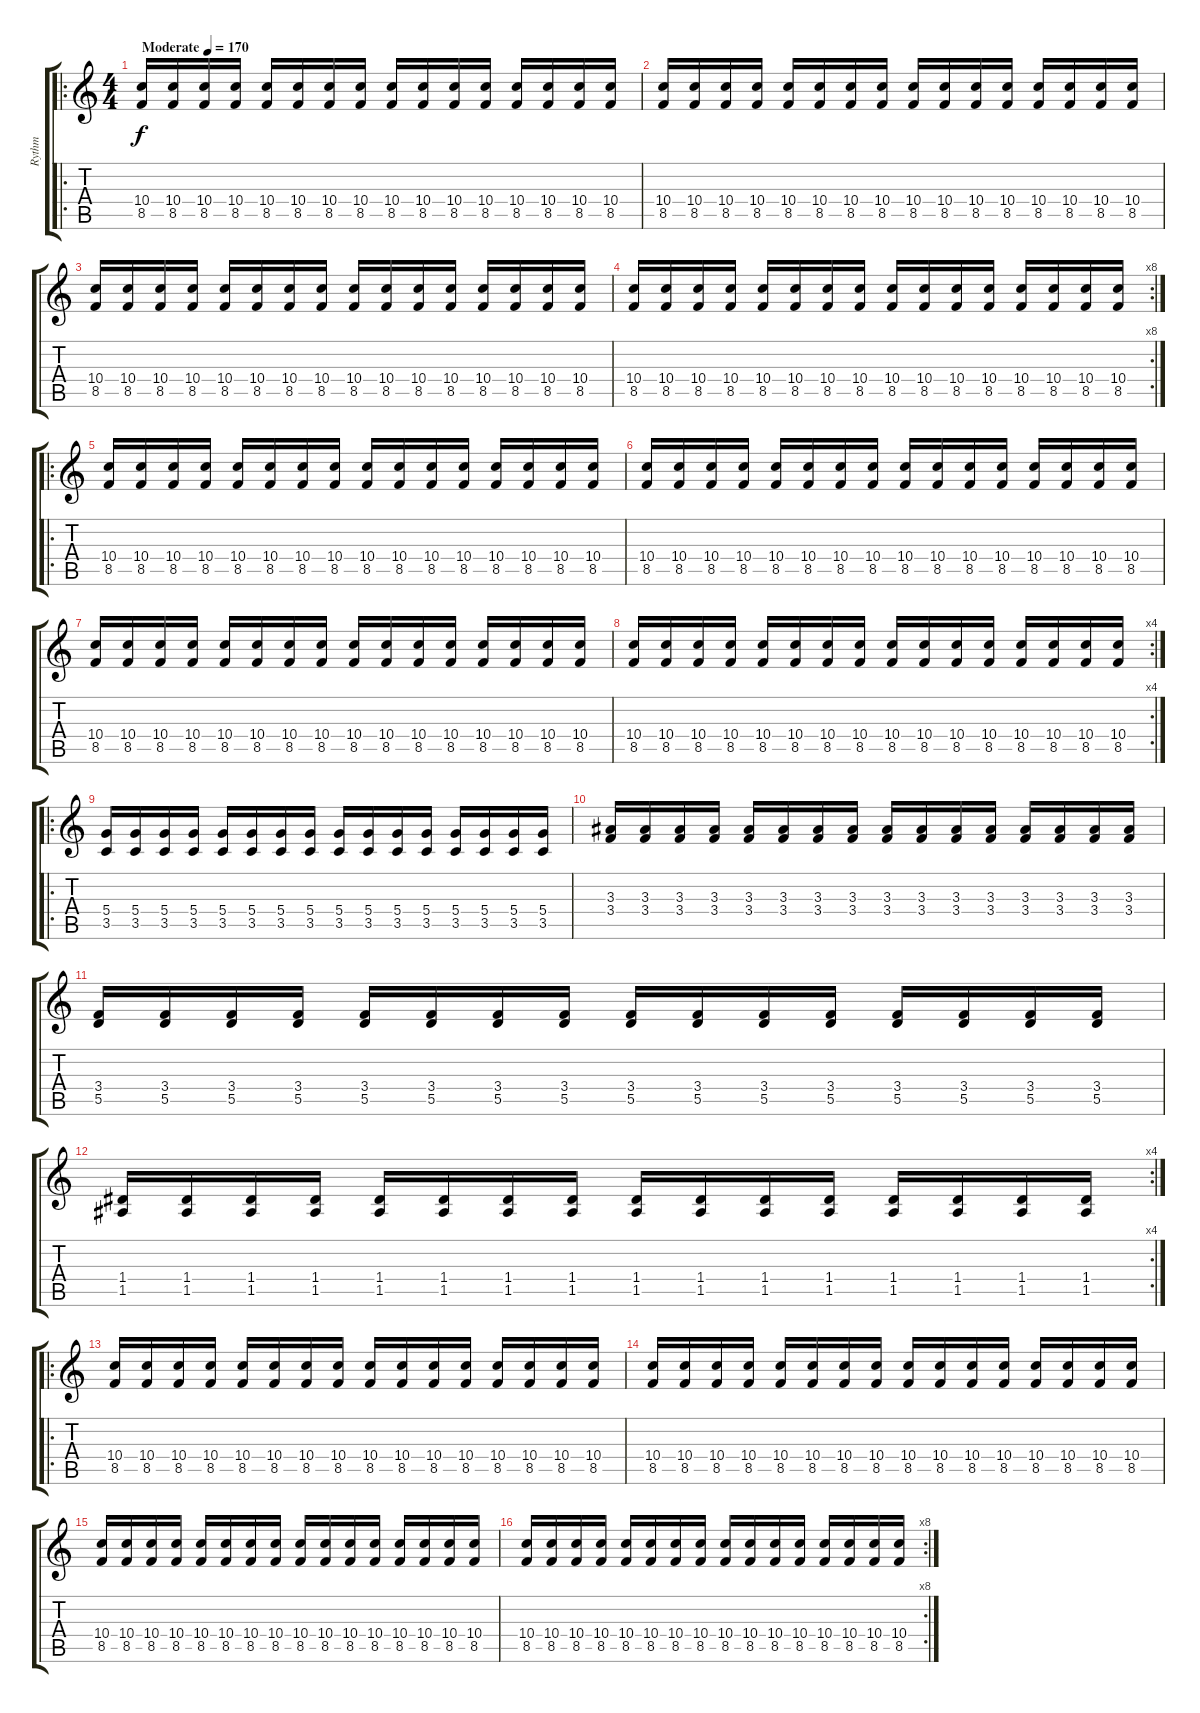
\track ("Rythm" "Rythm") {instrument overdrivenguitar}
\staff {score tabs}
\tuning (E4 B3 G3 D3 A2 E2) {hide}
\ro
\ts (4 4)
\tempo (170 "Moderate")
\clef g2
\ks c
(10.4 8.5).16{dy f instrument overdrivenguitar} (10.4 8.5).16 (10.4 8.5).16 (10.4 8.5).16 (10.4 8.5).16 (10.4 8.5).16 (10.4 8.5).16 (10.4 8.5).16 (10.4 8.5).16 (10.4 8.5).16 (10.4 8.5).16 (10.4 8.5).16 (10.4 8.5).16 (10.4 8.5).16 (10.4 8.5).16 (10.4 8.5).16 |
(10.4 8.5).16 (10.4 8.5).16 (10.4 8.5).16 (10.4 8.5).16 (10.4 8.5).16 (10.4 8.5).16 (10.4 8.5).16 (10.4 8.5).16 (10.4 8.5).16 (10.4 8.5).16 (10.4 8.5).16 (10.4 8.5).16 (10.4 8.5).16 (10.4 8.5).16 (10.4 8.5).16 (10.4 8.5).16 |
(10.4 8.5).16 (10.4 8.5).16 (10.4 8.5).16 (10.4 8.5).16 (10.4 8.5).16 (10.4 8.5).16 (10.4 8.5).16 (10.4 8.5).16 (10.4 8.5).16 (10.4 8.5).16 (10.4 8.5).16 (10.4 8.5).16 (10.4 8.5).16 (10.4 8.5).16 (10.4 8.5).16 (10.4 8.5).16 |
\rc 8
(10.4 8.5).16 (10.4 8.5).16 (10.4 8.5).16 (10.4 8.5).16 (10.4 8.5).16 (10.4 8.5).16 (10.4 8.5).16 (10.4 8.5).16 (10.4 8.5).16 (10.4 8.5).16 (10.4 8.5).16 (10.4 8.5).16 (10.4 8.5).16 (10.4 8.5).16 (10.4 8.5).16 (10.4 8.5).16 |
\ro
(10.4 8.5).16 (10.4 8.5).16 (10.4 8.5).16 (10.4 8.5).16 (10.4 8.5).16 (10.4 8.5).16 (10.4 8.5).16 (10.4 8.5).16 (10.4 8.5).16 (10.4 8.5).16 (10.4 8.5).16 (10.4 8.5).16 (10.4 8.5).16 (10.4 8.5).16 (10.4 8.5).16 (10.4 8.5).16 |
(10.4 8.5).16 (10.4 8.5).16 (10.4 8.5).16 (10.4 8.5).16 (10.4 8.5).16 (10.4 8.5).16 (10.4 8.5).16 (10.4 8.5).16 (10.4 8.5).16 (10.4 8.5).16 (10.4 8.5).16 (10.4 8.5).16 (10.4 8.5).16 (10.4 8.5).16 (10.4 8.5).16 (10.4 8.5).16 |
(10.4 8.5).16 (10.4 8.5).16 (10.4 8.5).16 (10.4 8.5).16 (10.4 8.5).16 (10.4 8.5).16 (10.4 8.5).16 (10.4 8.5).16 (10.4 8.5).16 (10.4 8.5).16 (10.4 8.5).16 (10.4 8.5).16 (10.4 8.5).16 (10.4 8.5).16 (10.4 8.5).16 (10.4 8.5).16 |
\rc 4
(10.4 8.5).16 (10.4 8.5).16 (10.4 8.5).16 (10.4 8.5).16 (10.4 8.5).16 (10.4 8.5).16 (10.4 8.5).16 (10.4 8.5).16 (10.4 8.5).16 (10.4 8.5).16 (10.4 8.5).16 (10.4 8.5).16 (10.4 8.5).16 (10.4 8.5).16 (10.4 8.5).16 (10.4 8.5).16 |
\ro
(5.4 3.5).16 (5.4 3.5).16 (5.4 3.5).16 (5.4 3.5).16 (5.4 3.5).16 (5.4 3.5).16 (5.4 3.5).16 (5.4 3.5).16 (5.4 3.5).16 (5.4 3.5).16 (5.4 3.5).16 (5.4 3.5).16 (5.4 3.5).16 (5.4 3.5).16 (5.4 3.5).16 (5.4 3.5).16 |
(3.3 3.4).16 (3.3 3.4).16 (3.3 3.4).16 (3.3 3.4).16 (3.3 3.4).16 (3.3 3.4).16 (3.3 3.4).16 (3.3 3.4).16 (3.3 3.4).16 (3.3 3.4).16 (3.3 3.4).16 (3.3 3.4).16 (3.3 3.4).16 (3.3 3.4).16 (3.3 3.4).16 (3.3 3.4).16 |
(3.4 5.5).16 (3.4 5.5).16 (3.4 5.5).16 (3.4 5.5).16 (3.4 5.5).16 (3.4 5.5).16 (3.4 5.5).16 (3.4 5.5).16 (3.4 5.5).16 (3.4 5.5).16 (3.4 5.5).16 (3.4 5.5).16 (3.4 5.5).16 (3.4 5.5).16 (3.4 5.5).16 (3.4 5.5).16 |
\rc 4
(1.4 1.5).16 (1.4 1.5).16 (1.4 1.5).16 (1.4 1.5).16 (1.4 1.5).16 (1.4 1.5).16 (1.4 1.5).16 (1.4 1.5).16 (1.4 1.5).16 (1.4 1.5).16 (1.4 1.5).16 (1.4 1.5).16 (1.4 1.5).16 (1.4 1.5).16 (1.4 1.5).16 (1.4 1.5).16 |
\ro
(10.4 8.5).16 (10.4 8.5).16 (10.4 8.5).16 (10.4 8.5).16 (10.4 8.5).16 (10.4 8.5).16 (10.4 8.5).16 (10.4 8.5).16 (10.4 8.5).16 (10.4 8.5).16 (10.4 8.5).16 (10.4 8.5).16 (10.4 8.5).16 (10.4 8.5).16 (10.4 8.5).16 (10.4 8.5).16 |
(10.4 8.5).16 (10.4 8.5).16 (10.4 8.5).16 (10.4 8.5).16 (10.4 8.5).16 (10.4 8.5).16 (10.4 8.5).16 (10.4 8.5).16 (10.4 8.5).16 (10.4 8.5).16 (10.4 8.5).16 (10.4 8.5).16 (10.4 8.5).16 (10.4 8.5).16 (10.4 8.5).16 (10.4 8.5).16 |
(10.4 8.5).16 (10.4 8.5).16 (10.4 8.5).16 (10.4 8.5).16 (10.4 8.5).16 (10.4 8.5).16 (10.4 8.5).16 (10.4 8.5).16 (10.4 8.5).16 (10.4 8.5).16 (10.4 8.5).16 (10.4 8.5).16 (10.4 8.5).16 (10.4 8.5).16 (10.4 8.5).16 (10.4 8.5).16 |
\rc 8
(10.4 8.5).16 (10.4 8.5).16 (10.4 8.5).16 (10.4 8.5).16 (10.4 8.5).16 (10.4 8.5).16 (10.4 8.5).16 (10.4 8.5).16 (10.4 8.5).16 (10.4 8.5).16 (10.4 8.5).16 (10.4 8.5).16 (10.4 8.5).16 (10.4 8.5).16 (10.4 8.5).16 (10.4 8.5).16
